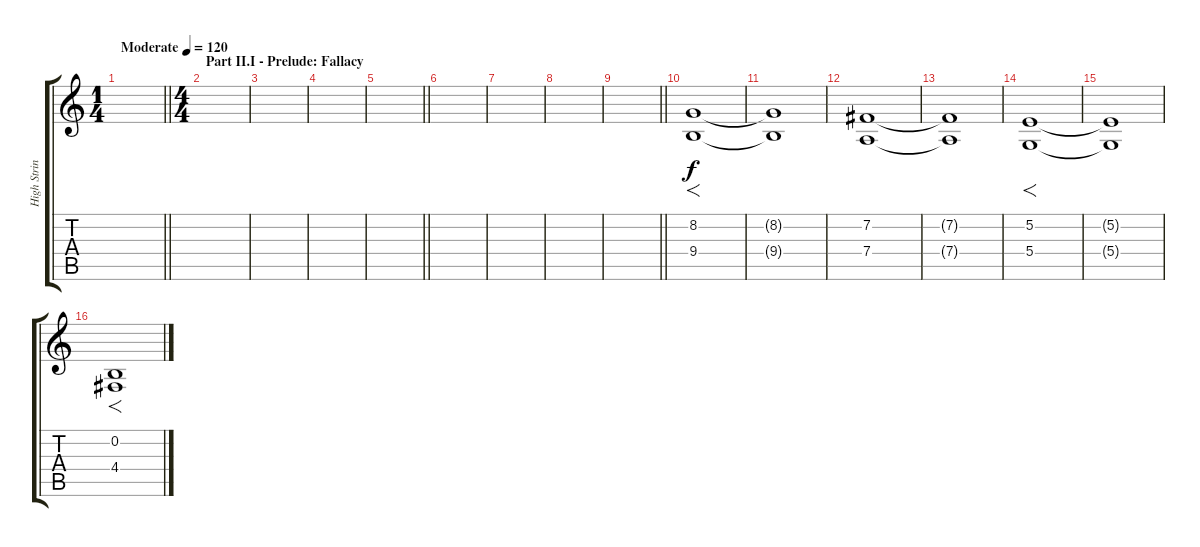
\track ("High Strings Standard" "High Strin") {instrument stringensemble1}
\staff {score tabs}
\tuning (E4 B3 G3 D3 A2 E2) {hide}
\ts (1 4)
\tempo (120 "Moderate")
\clef g2
\barLineRight lightlight
\ks c
|
\ts (4 4)
\section ("" "Part II.I - Prelude: Fallacy")
|
|
|
\barLineRight lightlight
|
|
|
|
\barLineRight lightlight
|
(8.2 9.4).1{f} |
(8.2{t} 9.4{t}).1 |
(7.2 7.4).1{instrument stringensemble2} |
(7.2{t} 7.4{t}).1 |
(5.2 5.4).1{f instrument stringensemble1} |
(5.2{t} 5.4{t}).1 |
(0.2 4.4).1{f}
